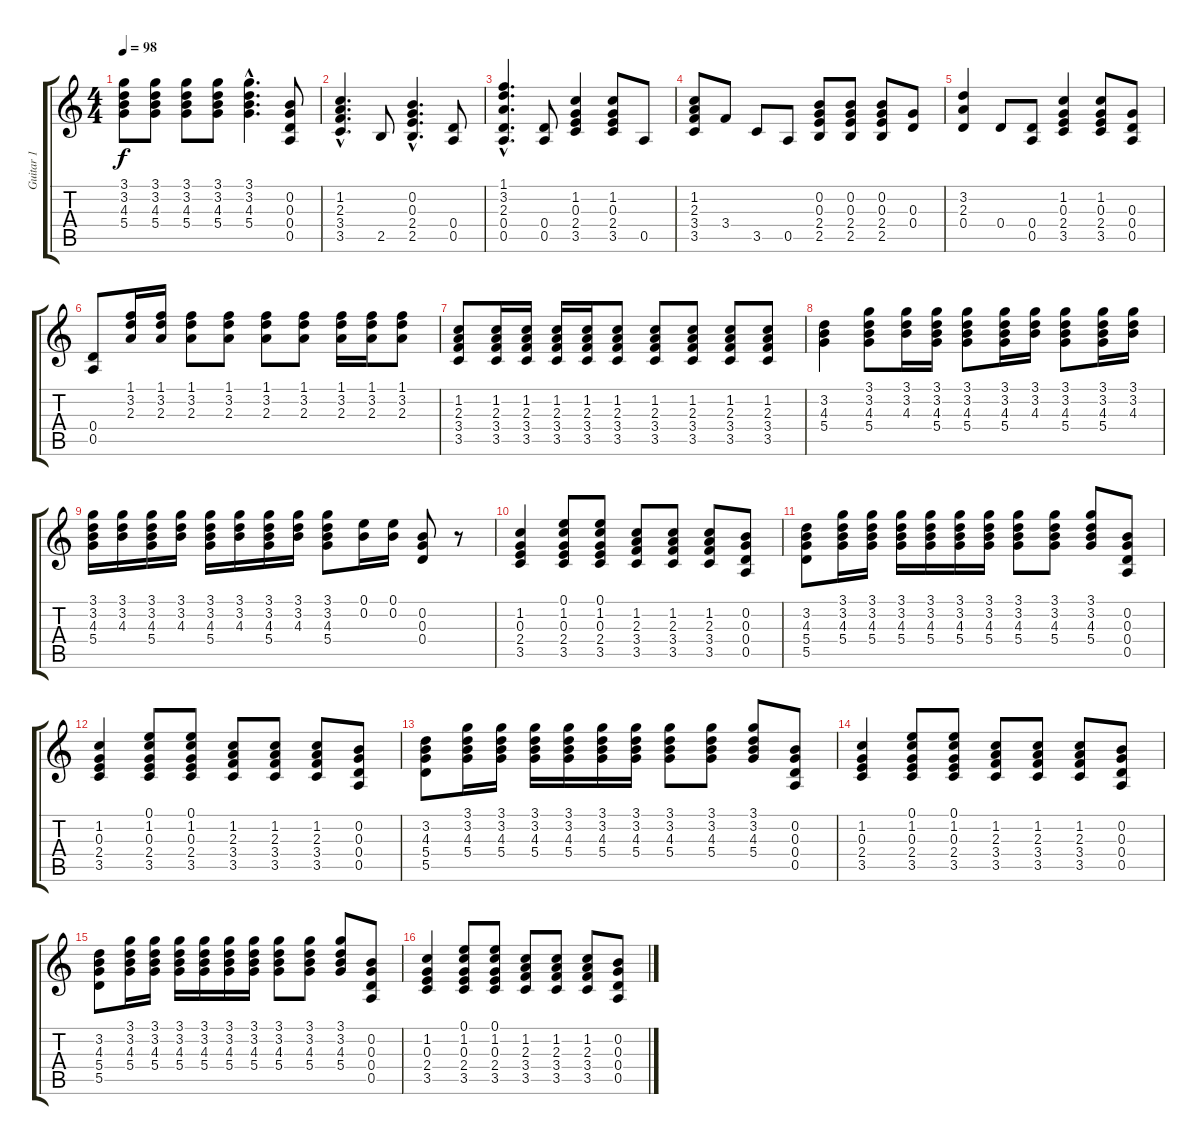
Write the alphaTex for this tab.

\track ("Guitar 1" "Guitar 1") {instrument electricguitarclean}
\staff {score tabs}
\tuning (E4 B3 G3 D3 A2 E2) {hide}
\ts (4 4)
\tempo 98
\clef g2
\ks c
(3.1 3.2 4.3 5.4).8{dy f} (3.1 3.2 4.3 5.4).8 (3.1 3.2 4.3 5.4).8 (3.1 3.2 4.3 5.4).8 (3.1{hac} 3.2{hac} 4.3{hac} 5.4{hac}).4{d} (0.2 0.3 0.4 0.5).8 |
(1.2{hac} 2.3{hac} 3.4{hac} 3.5{hac}).4{d} 2.5.8 (0.2{hac} 0.3{hac} 2.4{hac} 2.5{hac}).4{d} (0.4 0.5).8 |
(1.1{hac} 3.2{hac} 2.3{hac} 0.4{hac} 0.5{hac}).4{d} (0.4 0.5).8 (1.2 0.3 2.4 3.5).4 (1.2 0.3 2.4 3.5).8 0.5.8 |
(1.2 2.3 3.4 3.5).8 3.4.8 3.5.8 0.5.8 (0.2 0.3 2.4 2.5).8 (0.2 0.3 2.4 2.5).8 (0.2 0.3 2.4 2.5).8 (0.3 0.4).8 |
(3.2 2.3 0.4).4 0.4.8 (0.4 0.5).8 (1.2 0.3 2.4 3.5).4 (1.2 0.3 2.4 3.5).8 (0.3 0.4 0.5).8 |
(0.4 0.5).8 (1.1 3.2 2.3).16 (1.1 3.2 2.3).16 (1.1 3.2 2.3).8 (1.1 3.2 2.3).8 (1.1 3.2 2.3).8 (1.1 3.2 2.3).8 (1.1 3.2 2.3).16 (1.1 3.2 2.3).16 (1.1 3.2 2.3).8 |
(1.2 2.3 3.4 3.5).8 (1.2 2.3 3.4 3.5).16 (1.2 2.3 3.4 3.5).16 (1.2 2.3 3.4 3.5).16 (1.2 2.3 3.4 3.5).16 (1.2 2.3 3.4 3.5).8 (1.2 2.3 3.4 3.5).8 (1.2 2.3 3.4 3.5).8 (1.2 2.3 3.4 3.5).8 (1.2 2.3 3.4 3.5).8 |
(3.2 4.3 5.4).4 (3.1 3.2 4.3 5.4).8 (3.1 3.2 4.3).16 (3.1 3.2 4.3 5.4).16 (3.1 3.2 4.3 5.4).8 (3.1 3.2 4.3 5.4).16 (3.1 3.2 4.3).16 (3.1 3.2 4.3 5.4).8 (3.1 3.2 4.3 5.4).16 (3.1 3.2 4.3).16 |
(3.1 3.2 4.3 5.4).16 (3.1 3.2 4.3).16 (3.1 3.2 4.3 5.4).16 (3.1 3.2 4.3).16 (3.1 3.2 4.3 5.4).16 (3.1 3.2 4.3).16 (3.1 3.2 4.3 5.4).16 (3.1 3.2 4.3).16 (3.1 3.2 4.3 5.4).8 (0.1 0.2).16 (0.1 0.2).16 (0.2 0.3 0.4).8 r.8 |
(1.2 0.3 2.4 3.5).4 (0.1 1.2 0.3 2.4 3.5).8 (0.1 1.2 0.3 2.4 3.5).8 (1.2 2.3 3.4 3.5).8 (1.2 2.3 3.4 3.5).8 (1.2 2.3 3.4 3.5).8 (0.2 0.3 0.4 0.5).8 |
(3.2 4.3 5.4 5.5).8 (3.1 3.2 4.3 5.4).16 (3.1 3.2 4.3 5.4).16 (3.1 3.2 4.3 5.4).16 (3.1 3.2 4.3 5.4).16 (3.1 3.2 4.3 5.4).16 (3.1 3.2 4.3 5.4).16 (3.1 3.2 4.3 5.4).8 (3.1 3.2 4.3 5.4).8 (3.1 3.2 4.3 5.4).8 (0.2 0.3 0.4 0.5).8 |
(1.2 0.3 2.4 3.5).4 (0.1 1.2 0.3 2.4 3.5).8 (0.1 1.2 0.3 2.4 3.5).8 (1.2 2.3 3.4 3.5).8 (1.2 2.3 3.4 3.5).8 (1.2 2.3 3.4 3.5).8 (0.2 0.3 0.4 0.5).8 |
(3.2 4.3 5.4 5.5).8 (3.1 3.2 4.3 5.4).16 (3.1 3.2 4.3 5.4).16 (3.1 3.2 4.3 5.4).16 (3.1 3.2 4.3 5.4).16 (3.1 3.2 4.3 5.4).16 (3.1 3.2 4.3 5.4).16 (3.1 3.2 4.3 5.4).8 (3.1 3.2 4.3 5.4).8 (3.1 3.2 4.3 5.4).8 (0.2 0.3 0.4 0.5).8 |
(1.2 0.3 2.4 3.5).4 (0.1 1.2 0.3 2.4 3.5).8 (0.1 1.2 0.3 2.4 3.5).8 (1.2 2.3 3.4 3.5).8 (1.2 2.3 3.4 3.5).8 (1.2 2.3 3.4 3.5).8 (0.2 0.3 0.4 0.5).8 |
(3.2 4.3 5.4 5.5).8 (3.1 3.2 4.3 5.4).16 (3.1 3.2 4.3 5.4).16 (3.1 3.2 4.3 5.4).16 (3.1 3.2 4.3 5.4).16 (3.1 3.2 4.3 5.4).16 (3.1 3.2 4.3 5.4).16 (3.1 3.2 4.3 5.4).8 (3.1 3.2 4.3 5.4).8 (3.1 3.2 4.3 5.4).8 (0.2 0.3 0.4 0.5).8 |
(1.2 0.3 2.4 3.5).4 (0.1 1.2 0.3 2.4 3.5).8 (0.1 1.2 0.3 2.4 3.5).8 (1.2 2.3 3.4 3.5).8 (1.2 2.3 3.4 3.5).8 (1.2 2.3 3.4 3.5).8 (0.2 0.3 0.4 0.5).8
